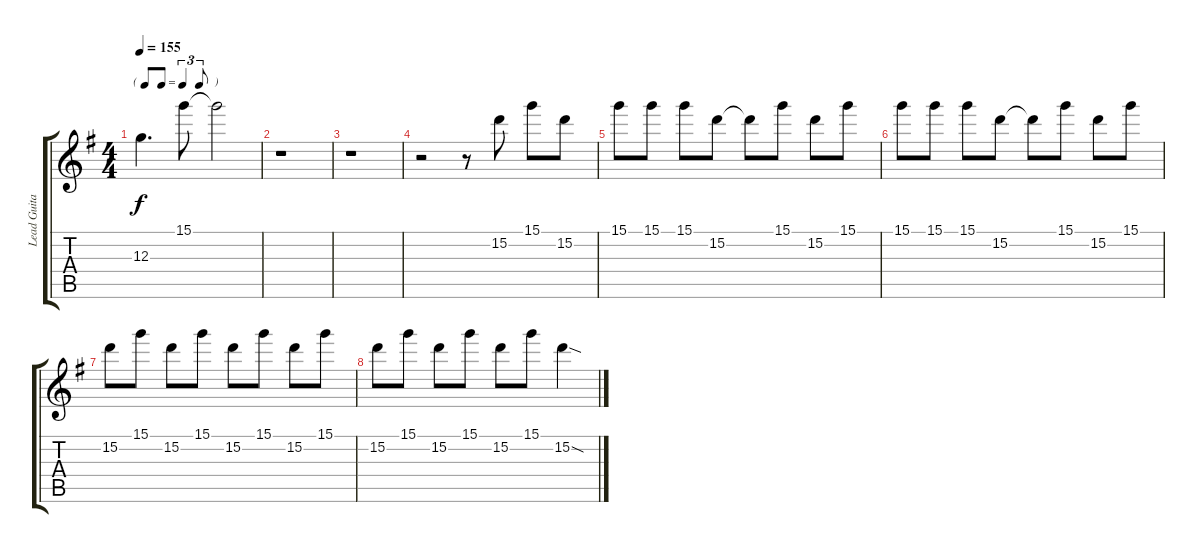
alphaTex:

\track ("Lead Guitar 2" "Lead Guita") {instrument electricguitarmuted}
\staff {score tabs}
\tuning (E4 B3 G3 D3 A2 E2) {hide}
\ts (4 4)
\tf triplet8th
\tempo 155
\clef g2
\ks g
12.3.4{d dy f} 15.1.8 15.1{t}.2 |
r.1 |
r.1 |
r.2 r.8 15.2.8 15.1.8 15.2.8 |
15.1.8 15.1.8 15.1.8 15.2.8 15.2{t}.8 15.1.8 15.2.8 15.1.8 |
15.1.8 15.1.8 15.1.8 15.2.8 15.2{t}.8 15.1.8 15.2.8 15.1.8 |
15.2.8 15.1.8 15.2.8 15.1.8 15.2.8 15.1.8 15.2.8 15.1.8 |
15.2.8 15.1.8 15.2.8 15.1.8 15.2.8 15.1.8 15.2{sod}.4
